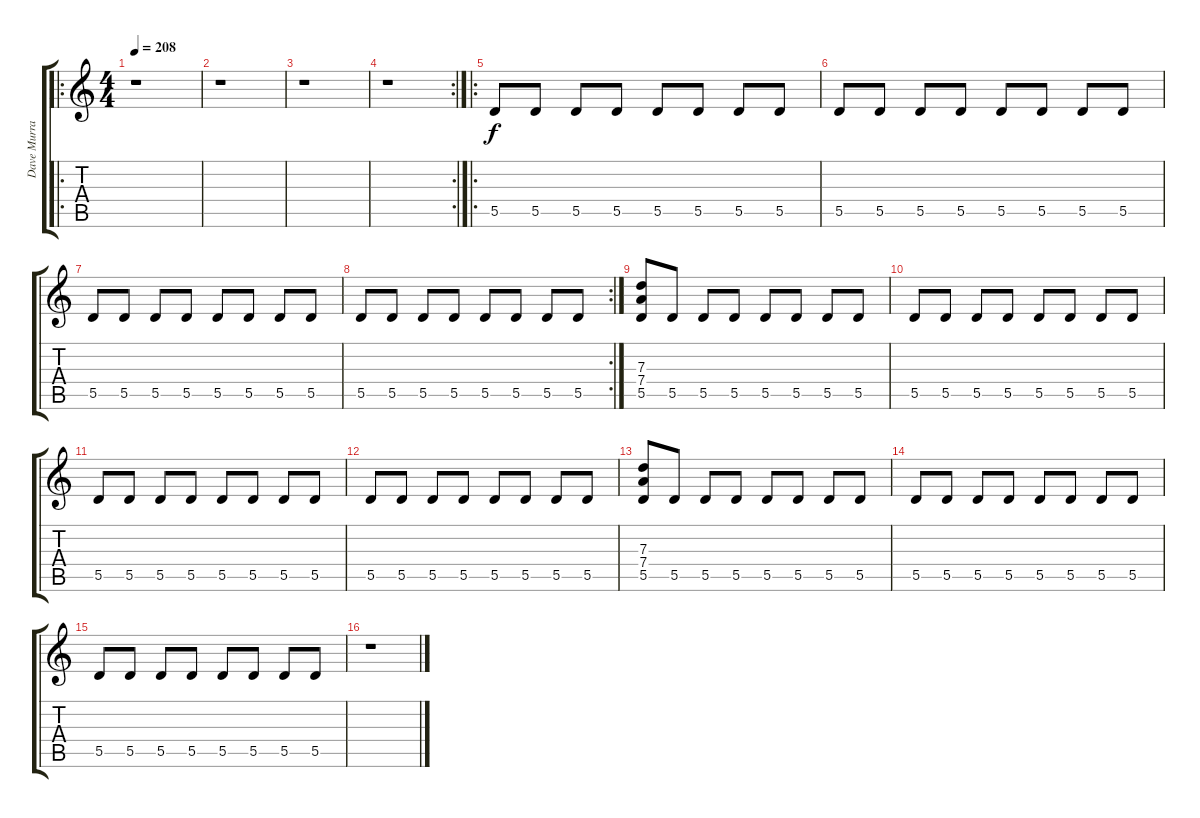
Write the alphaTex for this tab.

\track ("Dave Murray" "Dave Murra") {instrument distortionguitar}
\staff {score tabs}
\tuning (E4 B3 G3 D3 A2 E2) {hide}
\ro
\ts (4 4)
\tempo 208
\clef g2
\ks c
r.1{dy f instrument distortionguitar} |
r.1 |
r.1 |
\rc 2
r.1 |
\ro
5.5.8 5.5.8 5.5.8 5.5.8 5.5.8 5.5.8 5.5.8 5.5.8 |
5.5.8 5.5.8 5.5.8 5.5.8 5.5.8 5.5.8 5.5.8 5.5.8 |
5.5.8 5.5.8 5.5.8 5.5.8 5.5.8 5.5.8 5.5.8 5.5.8 |
\rc 2
5.5.8 5.5.8 5.5.8 5.5.8 5.5.8 5.5.8 5.5.8 5.5.8 |
(7.3 7.4 5.5).8 5.5.8 5.5.8 5.5.8 5.5.8 5.5.8 5.5.8 5.5.8 |
5.5.8 5.5.8 5.5.8 5.5.8 5.5.8 5.5.8 5.5.8 5.5.8 |
5.5.8 5.5.8 5.5.8 5.5.8 5.5.8 5.5.8 5.5.8 5.5.8 |
5.5.8 5.5.8 5.5.8 5.5.8 5.5.8 5.5.8 5.5.8 5.5.8 |
(7.3 7.4 5.5).8 5.5.8 5.5.8 5.5.8 5.5.8 5.5.8 5.5.8 5.5.8 |
5.5.8 5.5.8 5.5.8 5.5.8 5.5.8 5.5.8 5.5.8 5.5.8 |
5.5.8 5.5.8 5.5.8 5.5.8 5.5.8 5.5.8 5.5.8 5.5.8 |
r.1
